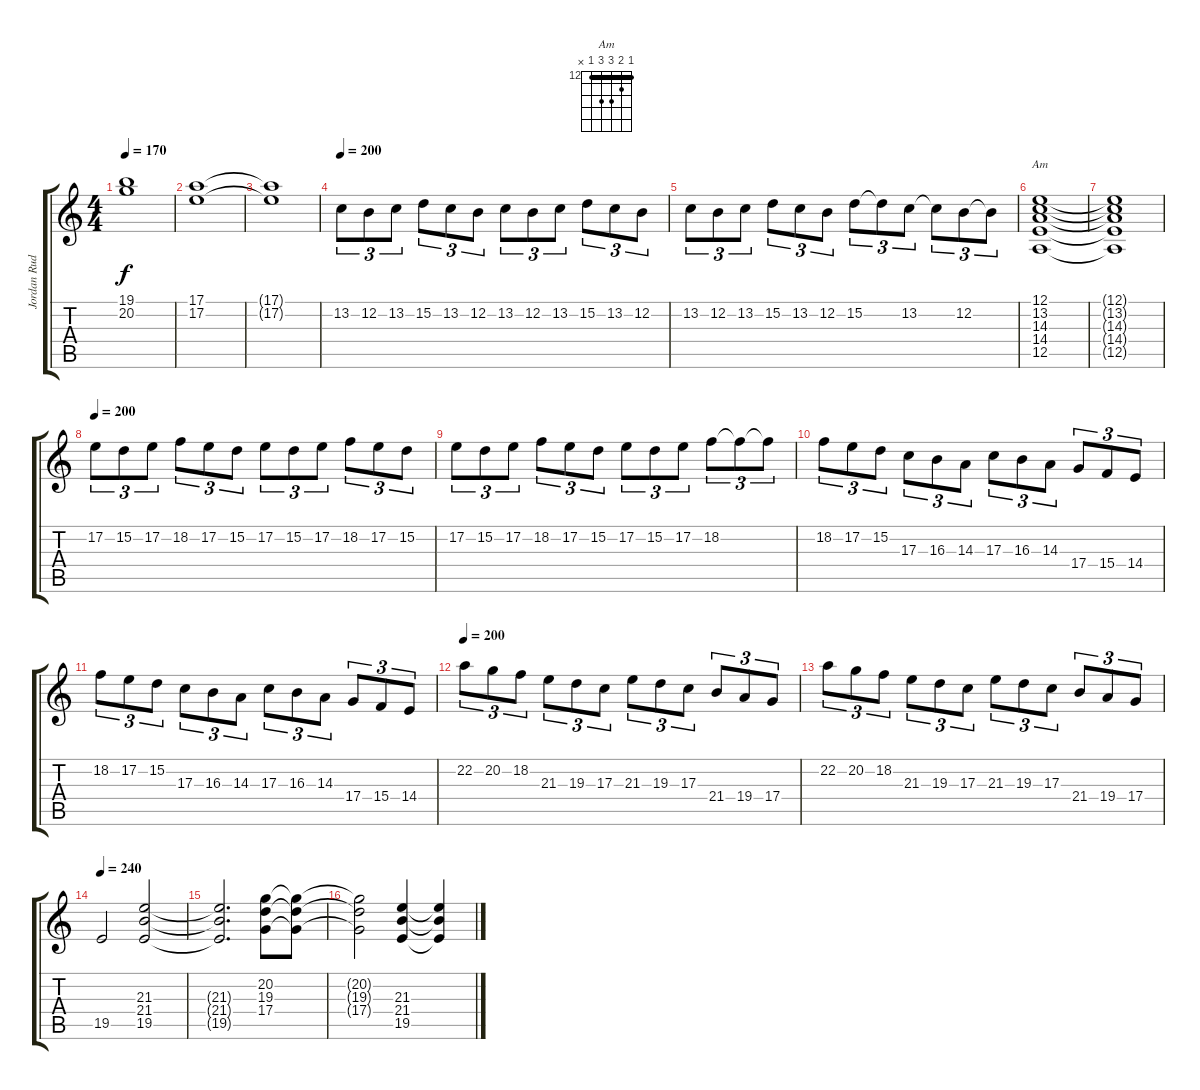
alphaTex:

\track ("Jordan Rudess" "Jordan Rud") {instrument stringensemble1}
\staff {score tabs}
\tuning (E4 B3 G3 D3 A2 E2) {hide}
\chord ("Am" 12 13 14 14 12 x) {firstfret 12 barre 12}
\ts (4 4)
\tempo 170
\clef g2
\ks c
(19.1 20.2).1{dy f} |
(17.1 17.2).1 |
(17.1{t} 17.2{t}).1 |
\tempo 200
13.2.8{tu (3 2)} 12.2.8{tu (3 2)} 13.2.8{tu (3 2)} 15.2.8{tu (3 2)} 13.2.8{tu (3 2)} 12.2.8{tu (3 2)} 13.2.8{tu (3 2)} 12.2.8{tu (3 2)} 13.2.8{tu (3 2)} 15.2.8{tu (3 2)} 13.2.8{tu (3 2)} 12.2.8{tu (3 2)} |
13.2.8{tu (3 2)} 12.2.8{tu (3 2)} 13.2.8{tu (3 2)} 15.2.8{tu (3 2)} 13.2.8{tu (3 2)} 12.2.8{tu (3 2)} 15.2.8{tu (3 2)} 15.2{t}.8{tu (3 2)} 13.2.8{tu (3 2)} 13.2{t}.8{tu (3 2)} 12.2.8{tu (3 2)} 12.2{t}.8{tu (3 2)} |
(12.1 13.2 14.3 14.4 12.5).1{ch "Am"} |
(12.1{t} 13.2{t} 14.3{t} 14.4{t} 12.5{t}).1 |
\tempo 200
17.2.8{tu (3 2)} 15.2.8{tu (3 2)} 17.2.8{tu (3 2)} 18.2.8{tu (3 2)} 17.2.8{tu (3 2)} 15.2.8{tu (3 2)} 17.2.8{tu (3 2)} 15.2.8{tu (3 2)} 17.2.8{tu (3 2)} 18.2.8{tu (3 2)} 17.2.8{tu (3 2)} 15.2.8{tu (3 2)} |
17.2.8{tu (3 2)} 15.2.8{tu (3 2)} 17.2.8{tu (3 2)} 18.2.8{tu (3 2)} 17.2.8{tu (3 2)} 15.2.8{tu (3 2)} 17.2.8{tu (3 2)} 15.2.8{tu (3 2)} 17.2.8{tu (3 2)} 18.2.8{tu (3 2)} 18.2{t}.8{tu (3 2)} 18.2{t}.8{tu (3 2)} |
18.2.8{tu (3 2)} 17.2.8{tu (3 2)} 15.2.8{tu (3 2)} 17.3.8{tu (3 2)} 16.3.8{tu (3 2)} 14.3.8{tu (3 2)} 17.3.8{tu (3 2)} 16.3.8{tu (3 2)} 14.3.8{tu (3 2)} 17.4.8{tu (3 2)} 15.4.8{tu (3 2)} 14.4.8{tu (3 2)} |
18.2.8{tu (3 2)} 17.2.8{tu (3 2)} 15.2.8{tu (3 2)} 17.3.8{tu (3 2)} 16.3.8{tu (3 2)} 14.3.8{tu (3 2)} 17.3.8{tu (3 2)} 16.3.8{tu (3 2)} 14.3.8{tu (3 2)} 17.4.8{tu (3 2)} 15.4.8{tu (3 2)} 14.4.8{tu (3 2)} |
\tempo 200
22.2.8{tu (3 2)} 20.2.8{tu (3 2)} 18.2.8{tu (3 2)} 21.3.8{tu (3 2)} 19.3.8{tu (3 2)} 17.3.8{tu (3 2)} 21.3.8{tu (3 2)} 19.3.8{tu (3 2)} 17.3.8{tu (3 2)} 21.4.8{tu (3 2)} 19.4.8{tu (3 2)} 17.4.8{tu (3 2)} |
22.2.8{tu (3 2)} 20.2.8{tu (3 2)} 18.2.8{tu (3 2)} 21.3.8{tu (3 2)} 19.3.8{tu (3 2)} 17.3.8{tu (3 2)} 21.3.8{tu (3 2)} 19.3.8{tu (3 2)} 17.3.8{tu (3 2)} 21.4.8{tu (3 2)} 19.4.8{tu (3 2)} 17.4.8{tu (3 2)} |
\tempo 240
19.5.2 (21.3 21.4 19.5).2 |
(21.3{t} 21.4{t} 19.5{t}).2{d} (20.2 19.3 17.4).8 (20.2{t} 19.3{t} 17.4{t}).8 |
(20.2{t} 19.3{t} 17.4{t}).2 (21.3 21.4 19.5).4 (21.3{t} 21.4{t} 19.5{t}).4
